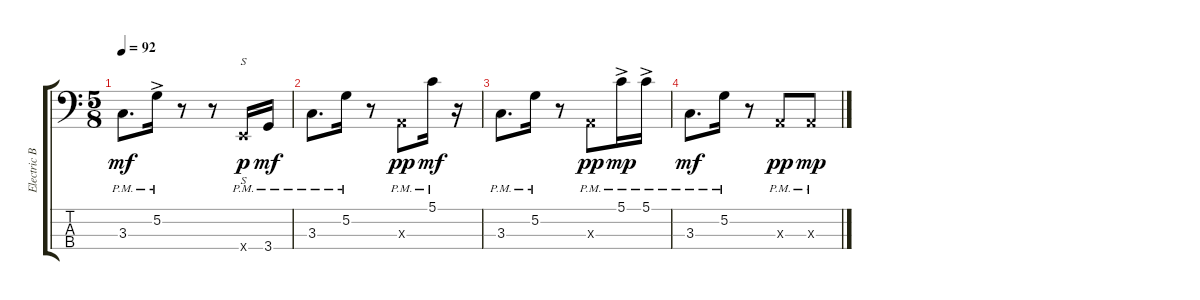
\track ("Electric Bass" "Electric B") {instrument electricbassfinger}
\staff {score tabs}
\tuning (G2 D2 A1 E1) {hide}
\ts (5 8)
\tempo 92
\clef f4
\ks c
3.3{pm}.8{d dy mf instrument electricbassfinger} 5.2{ac pm}.16 r.8 r.8 0.4{pm x}.16{s dy p} 3.4{pm}.16{dy mf} |
3.3{pm}.8{d} 5.2{pm}.16 r.8 0.3{pm x}.8{dy pp} 5.1{pm}.16{dy mf} r.16 |
3.3{pm}.8{d} 5.2{pm}.16 r.8 0.3{pm x}.8{dy pp} 5.1{ac pm}.16{dy mp} 5.1{ac pm}.16 |
3.3{pm}.8{d dy mf} 5.2{pm}.16 r.8 0.3{pm x}.8{dy pp} 0.3{pm x}.8{dy mp}
